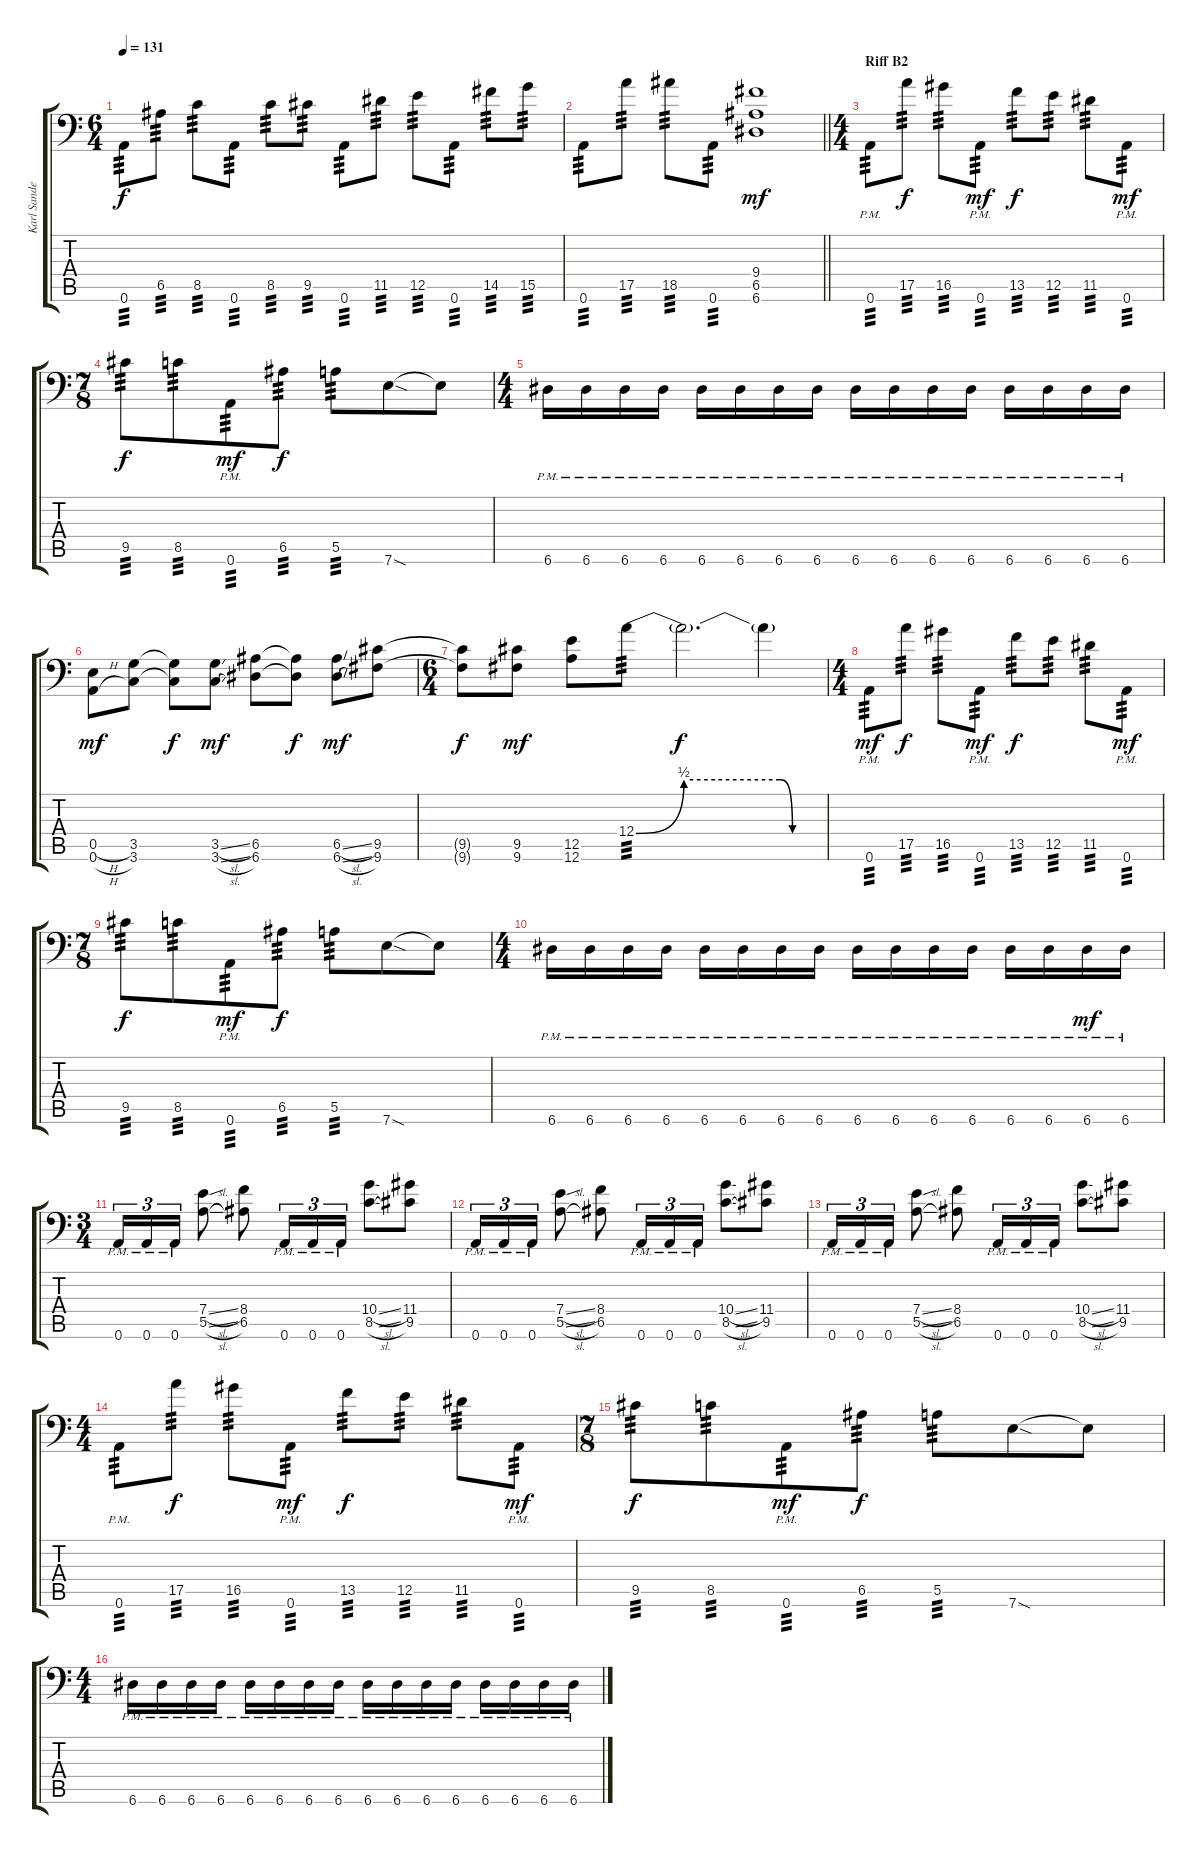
\track ("Karl Sanders" "Karl Sande") {instrument overdrivenguitar}
\staff {score tabs}
\tuning (B3 Gb3 D3 A2 E2 A1) {hide}
\ts (6 4)
\tempo 131
\clef f4
\ks c
0.6.8{tp 3 dy f} 6.5.8{tp 3} 8.5.8{tp 3} 0.6.8{tp 3} 8.5.8{tp 3} 9.5.8{tp 3} 0.6.8{tp 3} 11.5.8{tp 3} 12.5.8{tp 3} 0.6.8{tp 3} 14.5.8{tp 3} 15.5.8{tp 3} |
\barLineRight lightlight
0.6.8{tp 3} 17.5.8{tp 3} 18.5.8{tp 3} 0.6.8{tp 3} (9.4 6.5 6.6).1{dy mf} |
\ts (4 4)
\section ("" "Riff B2")
0.6{pm}.8{tp 3} 17.5.8{tp 3 dy f} 16.5.8{tp 3} 0.6{pm}.8{tp 3 dy mf} 13.5.8{tp 3 dy f} 12.5.8{tp 3} 11.5.8{tp 3} 0.6{pm}.8{tp 3 dy mf} |
\ts (7 8)
9.5.8{tp 3 dy f} 8.5.8{tp 3} 0.6{pm}.8{tp 3 dy mf} 6.5.8{tp 3 dy f} 5.5.8{tp 3} 7.6{sod}.8 7.6{t}.8 |
\ts (4 4)
6.6{pm}.16 6.6{pm}.16 6.6{pm}.16 6.6{pm}.16 6.6{pm}.16 6.6{pm}.16 6.6{pm}.16 6.6{pm}.16 6.6{pm}.16 6.6{pm}.16 6.6{pm}.16 6.6{pm}.16 6.6{pm}.16 6.6{pm}.16 6.6{pm}.16 6.6{pm}.16 |
(0.5{h} 0.6{h}).8{dy mf} (3.5 3.6).8 (3.5{t} 3.6{t}).8{dy f} (3.5{sl} 3.6{sl}).8{dy mf} (6.5 6.6).8 (6.5{t} 6.6{t}).8{dy f} (6.5{sl} 6.6{sl}).8{dy mf} (9.5 9.6).8 |
\ts (6 4)
(9.5{t} 9.6{t}).8{dy f} (9.5 9.6).8{dy mf} (12.5 12.6).8 12.4{be (custom 0 0 15 2 45 2 49 0 60 0)}.8{tp 3} 12.4{t}.2{d dy f} 12.4{t}.4 |
\ts (4 4)
0.6{pm}.8{tp 3 dy mf} 17.5.8{tp 3 dy f} 16.5.8{tp 3} 0.6{pm}.8{tp 3 dy mf} 13.5.8{tp 3 dy f} 12.5.8{tp 3} 11.5.8{tp 3} 0.6{pm}.8{tp 3 dy mf} |
\ts (7 8)
9.5.8{tp 3 dy f} 8.5.8{tp 3} 0.6{pm}.8{tp 3 dy mf} 6.5.8{tp 3 dy f} 5.5.8{tp 3} 7.6{sod}.8 7.6{t}.8 |
\ts (4 4)
6.6{pm}.16 6.6{pm}.16 6.6{pm}.16 6.6{pm}.16 6.6{pm}.16 6.6{pm}.16 6.6{pm}.16 6.6{pm}.16 6.6{pm}.16 6.6{pm}.16 6.6{pm}.16 6.6{pm}.16 6.6{pm}.16 6.6{pm}.16 6.6{pm}.16{dy mf} 6.6{pm}.16 |
\ts (3 4)
0.6{pm}.16{tu (3 2)} 0.6{pm}.16{tu (3 2)} 0.6{pm}.16{tu (3 2)} (7.4{sl} 5.5{sl}).8 (8.4 6.5).8 0.6{pm}.16{tu (3 2)} 0.6{pm}.16{tu (3 2)} 0.6{pm}.16{tu (3 2)} (10.4{sl} 8.5{sl}).8 (11.4 9.5).8 |
0.6{pm}.16{tu (3 2)} 0.6{pm}.16{tu (3 2)} 0.6{pm}.16{tu (3 2)} (7.4{sl} 5.5{sl}).8 (8.4 6.5).8 0.6{pm}.16{tu (3 2)} 0.6{pm}.16{tu (3 2)} 0.6{pm}.16{tu (3 2)} (10.4{sl} 8.5{sl}).8 (11.4 9.5).8 |
0.6{pm}.16{tu (3 2)} 0.6{pm}.16{tu (3 2)} 0.6{pm}.16{tu (3 2)} (7.4{sl} 5.5{sl}).8 (8.4 6.5).8 0.6{pm}.16{tu (3 2)} 0.6{pm}.16{tu (3 2)} 0.6{pm}.16{tu (3 2)} (10.4{sl} 8.5{sl}).8 (11.4 9.5).8 |
\ts (4 4)
0.6{pm}.8{tp 3} 17.5.8{tp 3 dy f} 16.5.8{tp 3} 0.6{pm}.8{tp 3 dy mf} 13.5.8{tp 3 dy f} 12.5.8{tp 3} 11.5.8{tp 3} 0.6{pm}.8{tp 3 dy mf} |
\ts (7 8)
9.5.8{tp 3 dy f} 8.5.8{tp 3} 0.6{pm}.8{tp 3 dy mf} 6.5.8{tp 3 dy f} 5.5.8{tp 3} 7.6{sod}.8 7.6{t}.8 |
\ts (4 4)
6.6{pm}.16 6.6{pm}.16 6.6{pm}.16 6.6{pm}.16 6.6{pm}.16 6.6{pm}.16 6.6{pm}.16 6.6{pm}.16 6.6{pm}.16 6.6{pm}.16 6.6{pm}.16 6.6{pm}.16 6.6{pm}.16 6.6{pm}.16 6.6{pm}.16 6.6{pm}.16
